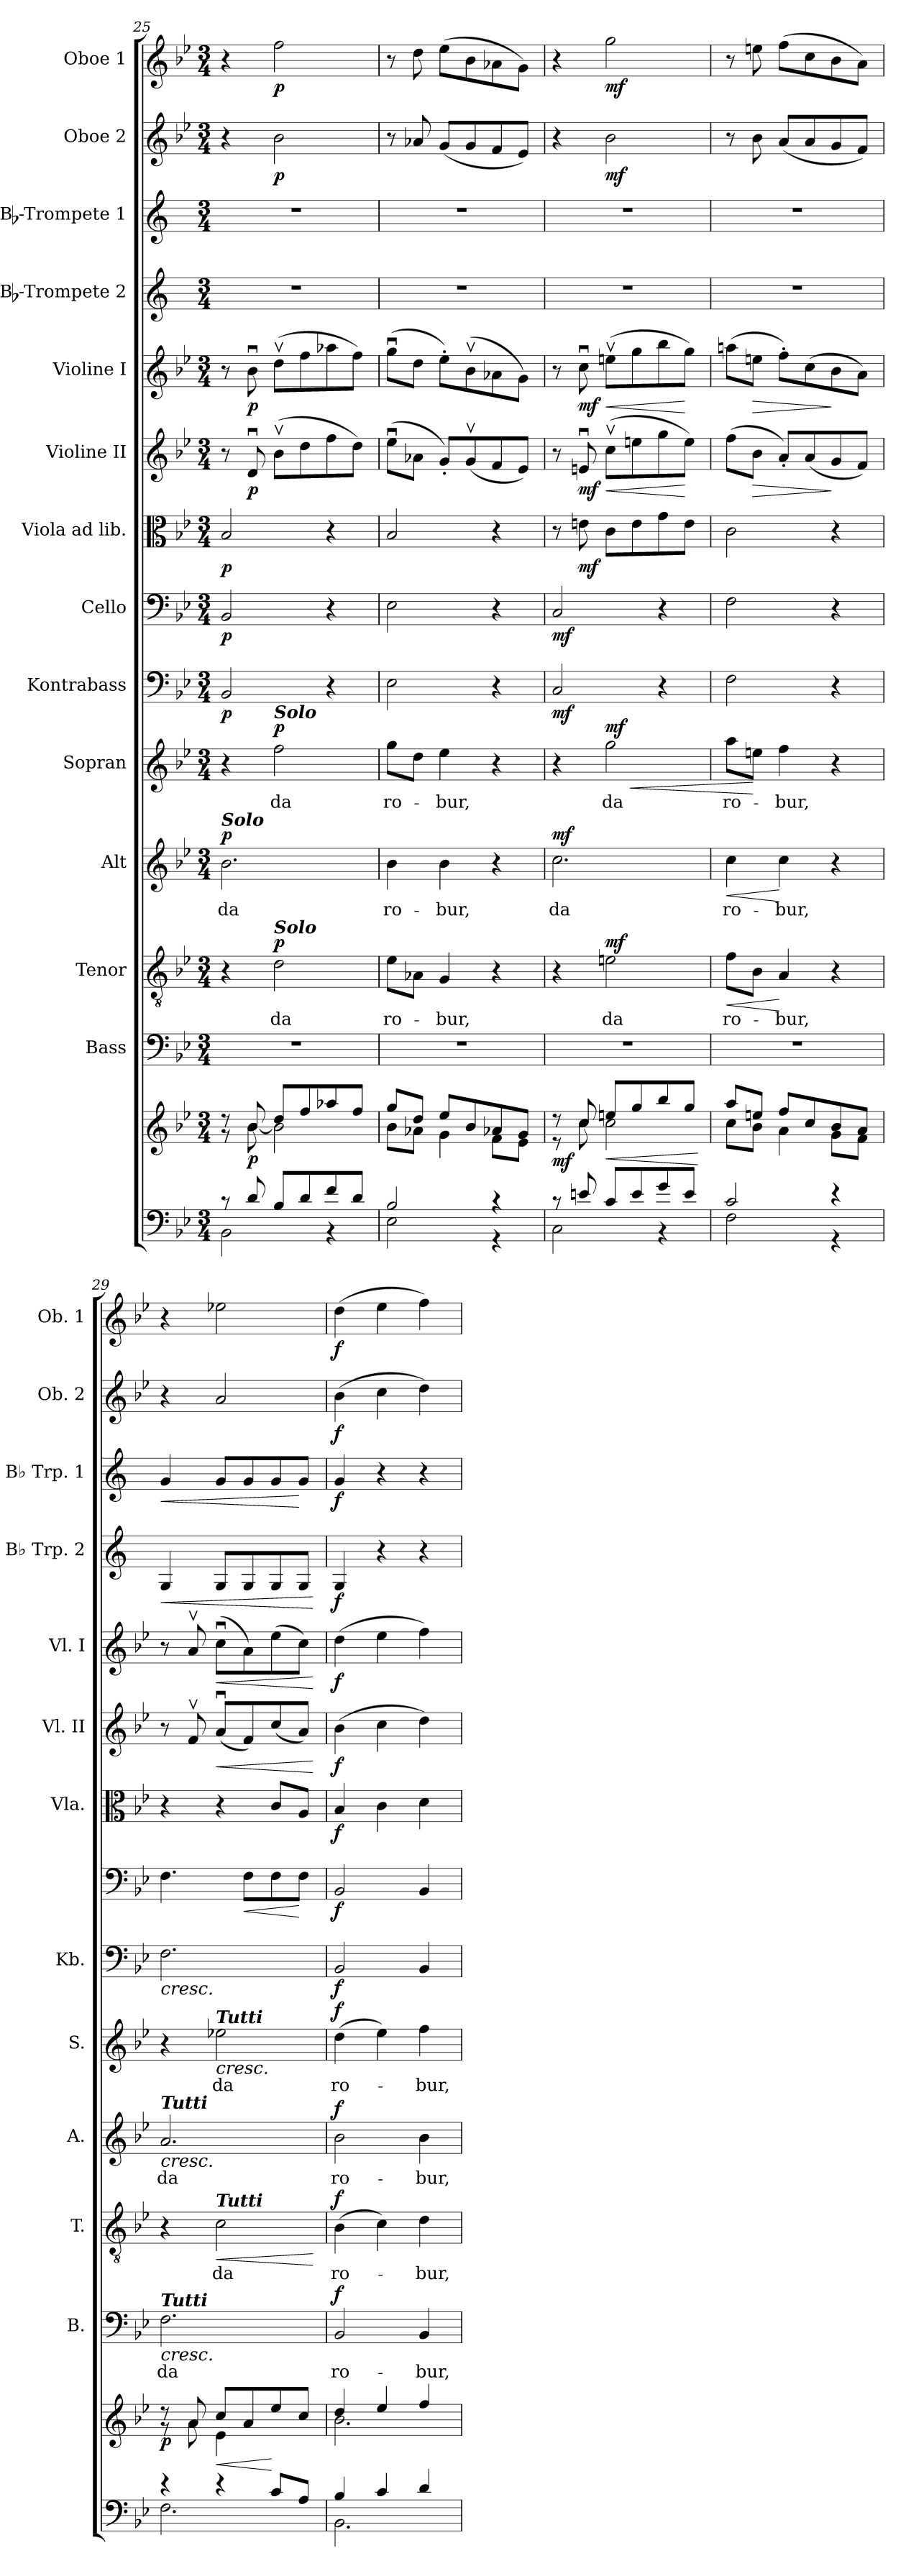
**kern	**kern	**dynam	**kern	**text	**dynam	**kern	**text	**dynam	**kern	**text	**dynam	**kern	**text	**dynam	**kern	**dynam	**kern	**dynam	**kern	**dynam	**kern	**dynam	**kern	**dynam	**kern	**dynam	**kern	**dynam	**kern	**dynam	**kern	**dynam
*part14	*part14	*part14	*part13	*part13	*part13	*part12	*part12	*part12	*part11	*part11	*part11	*part10	*part10	*part10	*part9	*part9	*part8	*part8	*part7	*part7	*part6	*part6	*part5	*part5	*part4	*part4	*part3	*part3	*part2	*part2	*part1	*part1
*staff15	*staff14	*staff14/15	*staff13	*staff13	*staff13	*staff12	*staff12	*staff12	*staff11	*staff11	*staff11	*staff10	*staff10	*staff10	*staff9	*staff9	*staff8	*staff8	*staff7	*staff7	*staff6	*staff6	*staff5	*staff5	*staff4	*staff4	*staff3	*staff3	*staff2	*staff2	*staff1	*staff1
*	*	*	*I"Bass	*	*	*I"Tenor	*	*	*I"Alt	*	*	*I"Sopran	*	*	*I"Kontrabass	*	*I"Cello	*	*I"Viola ad lib.	*	*I"Violine II	*	*I"Violine I	*	*I"Bb-Trompete 2	*	*I"Bb-Trompete 1	*	*I"Oboe 2	*	*I"Oboe 1	*
*	*	*	*I'B.	*	*	*I'T.	*	*	*I'A.	*	*	*I'S.	*	*	*I'Kb.	*	*	*	*I'Vla.	*	*I'Vl. II	*	*I'Vl. I	*	*I'Bb Trp. 2	*	*I'Bb Trp. 1	*	*I'Ob. 2	*	*I'Ob. 1	*
*clefF4	*clefG2	*	*clefF4	*	*	*clefGv2	*	*	*clefG2	*	*	*clefG2	*	*	*clefF4	*	*clefF4	*	*clefC3	*	*clefG2	*	*clefG2	*	*clefG2	*	*clefG2	*	*clefG2	*	*clefG2	*
*	*	*	*	*	*	*	*	*	*	*	*	*	*	*	*ITrd7c12	*	*	*	*	*	*	*	*	*	*ITrd1c2	*	*ITrd1c2	*	*	*	*	*
*k[b-e-]	*k[b-e-]	*	*k[b-e-]	*	*	*k[b-e-]	*	*	*k[b-e-]	*	*	*k[b-e-]	*	*	*k[b-e-]	*	*k[b-e-]	*	*k[b-e-]	*	*k[b-e-]	*	*k[b-e-]	*	*k[b-e-]	*	*k[b-e-]	*	*k[b-e-]	*	*k[b-e-]	*
*B-:	*B-:	*	*B-:	*	*	*B-:	*	*	*B-:	*	*	*B-:	*	*	*B-:	*	*B-:	*	*B-:	*	*B-:	*	*B-:	*	*B-:	*	*B-:	*	*B-:	*	*B-:	*
*M3/4	*M3/4	*	*M3/4	*	*	*M3/4	*	*	*M3/4	*	*	*M3/4	*	*	*M3/4	*	*M3/4	*	*M3/4	*	*M3/4	*	*M3/4	*	*M3/4	*	*M3/4	*	*M3/4	*	*M3/4	*
=25	=25	=25	=25	=25	=25	=25	=25	=25	=25	=25	=25	=25	=25	=25	=25	=25	=25	=25	=25	=25	=25	=25	=25	=25	=25	=25	=25	=25	=25	=25	=25	=25
*^	*^	*	*	*	*	*	*	*	*	*	*	*	*	*	*	*	*	*	*	*	*	*	*	*	*	*	*	*	*	*	*	*
!	!	!	!	!	!	!	!	!	!	!	!LO:TX:a:Bi:t=Solo	!	!	!	!	!	!	!	!	!	!	!	!	!	!	!	!	!	!	!	!	!	!	!
!	!	!	!	!	!	!	!	!	!	!	!	!LO:LY:b	!LO:DY:a	!	!	!	!	!LO:DY:b	!	!LO:DY:b	!	!LO:DY:b	!	!	!	!	!	!	!	!	!	!	!	!
8rc	2BB-\	8r	8r	.	2.r	.	.	4r	.	.	2.b-\	da	p	4r	.	.	2BBB-/	p	2BB-/	p	2B-/	p	8r	.	8r	.	2.r	.	2.r	.	4r	.	4r	.
!	!	!	!	!LO:DY:b	!	!	!	!	!	!	!	!	!	!	!	!	!	!	!	!	!	!	!	!LO:DY:b	!	!LO:DY:b	!	!	!	!	!	!	!	!
8d/	.	8b-/	[<8b-\	p	.	.	.	.	.	.	.	.	.	.	.	.	.	.	.	.	.	.	8du>/	p	8b-u>\	p	.	.	.	.	.	.	.	.
!	!	!	!	!	!	!	!	!	!	!	!	!	!	!LO:TX:a:Bi:t=Solo	!	!	!	!	!	!	!	!	!	!	!	!	!	!	!	!	!	!	!	!
!	!	!	!	!	!	!	!	!LO:TX:a:Bi:t=Solo	!	!	!	!	!	!	!	!	!	!	!	!	!	!	!	!	!	!	!	!	!	!	!	!	!	!
!	!	!	!	!	!	!	!	!	!LO:LY:b	!LO:DY:a	!	!	!	!	!LO:LY:b	!LO:DY:a	!	!	!	!	!	!	!	!	!	!	!	!	!	!	!	!LO:DY:b	!	!LO:DY:b
8B-/L	.	8dd/L	2b-\]	.	.	.	.	2d\	da	p	.	.	.	2ff\	da	p	.	.	.	.	.	.	(>8b-v>\L	.	(>8ddv>\L	.	.	.	.	.	2b-\	p	2ff\	p
8d/	.	8ff/	.	.	.	.	.	.	.	.	.	.	.	.	.	.	.	.	.	.	.	.	8dd\	.	8ff\	.	.	.	.	.	.	.	.	.
8f/	4r	8aa-X/	.	.	.	.	.	.	.	.	.	.	.	.	.	.	4r	.	4r	.	4r	.	8ff\	.	8aa-X\	.	.	.	.	.	.	.	.	.
8d/J	.	8ff/J	.	.	.	.	.	.	.	.	.	.	.	.	.	.	.	.	.	.	.	.	8dd\J)	.	8ff\J)	.	.	.	.	.	.	.	.	.
=26	=26	=26	=26	=26	=26	=26	=26	=26	=26	=26	=26	=26	=26	=26	=26	=26	=26	=26	=26	=26	=26	=26	=26	=26	=26	=26	=26	=26	=26	=26	=26	=26	=26	=26
!	!	!	!	!	!	!	!	!	!LO:LY:b	!	!	!LO:LY:b	!	!	!LO:LY:b	!	!	!	!	!	!	!	!	!	!	!	!	!	!	!	!	!	!	!
2B-/	2E-\	8gg/L	8b-\L	.	2.r	.	.	8e-\L	ro-	.	4b-\	ro-	.	8gg\L	ro-	.	2EE-\	.	2E-\	.	2B-/	.	(>8ee-u>\L	.	(>8ggu>\L	.	2.r	.	2.r	.	8r	.	8r	.
.	.	8dd/J	8a-X\J	.	.	.	.	8A-X\J	.	.	.	.	.	8dd\J	.	.	.	.	.	.	.	.	8a-X\J	.	8dd\J	.	.	.	.	.	8a-X/	.	8dd\	.
!	!	!	!	!	!	!	!	!	!LO:LY:b	!	!	!LO:LY:b	!	!	!LO:LY:b	!	!	!	!	!	!	!	!	!	!	!	!	!	!	!	!	!	!	!
.	.	8ee-/L	4g\	.	.	.	.	4G/	-bur,	.	4b-\	-bur,	.	4ee-\	-bur,	.	.	.	.	.	.	.	8g'</L)	.	8ee-'>\L)	.	.	.	.	.	(<8g/L	.	(>8ee-\L	.
.	.	8b-/	.	.	.	.	.	.	.	.	.	.	.	.	.	.	.	.	.	.	.	.	(<8gv>/	.	(>8b-v>\	.	.	.	.	.	8g/	.	8b-\	.
4r	4r	8a-X/	8f\L	.	.	.	.	4r	.	.	4r	.	.	4r	.	.	4r	.	4r	.	4r	.	8f/	.	8a-X\	.	.	.	.	.	8f/	.	8a-X\	.
.	.	8g/J	8e-\J	.	.	.	.	.	.	.	.	.	.	.	.	.	.	.	.	.	.	.	8e-/J)	.	8g\J)	.	.	.	.	.	8e-/J)	.	8g\J)	.
=27	=27	=27	=27	=27	=27	=27	=27	=27	=27	=27	=27	=27	=27	=27	=27	=27	=27	=27	=27	=27	=27	=27	=27	=27	=27	=27	=27	=27	=27	=27	=27	=27	=27	=27
!	!	!	!	!LO:DY:b	!	!	!	!	!	!	!	!LO:LY:b	!LO:DY:a	!	!	!	!	!LO:DY:b	!	!LO:DY:b	!	!	!	!	!	!	!	!	!	!	!	!	!	!
8rc	2C\	8r	8r	mf	2.r	.	.	4r	.	.	2.cc\	da	mf	4r	.	.	2CC/	mf	2C/	mf	8r	.	8r	.	8r	.	2.r	.	2.r	.	4r	.	4r	.
!	!	!	!	!	!	!	!	!	!	!	!	!	!	!	!	!	!	!	!	!	!	!LO:DY:b	!	!LO:DY:b	!	!LO:DY:b	!	!	!	!	!	!	!	!
8en/	.	8cc/	8cc\	.	.	.	.	.	.	.	.	.	.	.	.	.	.	.	.	.	8en\	mf	8enu>/	mf	8ccu>\	mf	.	.	.	.	.	.	.	.
!	!	!	!	!LO:HP:b	!	!	!	!	!LO:LY:b	!LO:DY:a	!	!	!	!	!LO:LY:b	!LO:HP:b	!	!	!	!	!	!	!	!LO:HP:b	!	!LO:HP:b	!	!	!	!	!	!	!	!
!	!	!	!	!	!	!	!	!	!	!	!	!	!	!	!	!LO:DY:n=1:a	!	!	!	!	!	!	!	!	!	!	!	!	!	!	!	!LO:DY:b	!	!LO:DY:b
8c/L	.	8een/L	2cc\	<	.	.	.	2en\	da	mf	.	.	.	2gg\	da	< mf	.	.	.	.	8c\L	.	(>8ccv>\L	<	(>8eenv>\L	<	.	.	.	.	2b-\	mf	2gg\	mf
8e/	.	8gg/	.	.	.	.	.	.	.	.	.	.	.	.	.	.	.	.	.	.	8e\	.	8een\	.	8gg\	.	.	.	.	.	.	.	.	.
8g/	4r	8bb-/	.	.	.	.	.	.	.	.	.	.	.	.	.	.	4r	.	4r	.	8g\	.	8gg\	.	8bb-\	.	.	.	.	.	.	.	.	.
8e/J	.	8gg/J	.	.	.	.	.	.	.	.	.	.	.	.	.	.	.	.	.	.	8e\J	.	8ee\J)	[	8gg\J)	[	.	.	.	.	.	.	.	.
*v	*v	*	*	*	*	*	*	*	*	*	*	*	*	*	*	*	*	*	*	*	*	*	*	*	*	*	*	*	*	*	*	*	*	*
*	*v	*v	*	*	*	*	*	*	*	*	*	*	*	*	*	*	*	*	*	*	*	*	*	*	*	*	*	*	*	*	*	*	*
.	.	[	.	.	.	.	.	.	.	.	.	.	.	.	.	.	.	.	.	.	.	.	.	.	.	.	.	.	.	.	.	.
=28	=28	=28	=28	=28	=28	=28	=28	=28	=28	=28	=28	=28	=28	=28	=28	=28	=28	=28	=28	=28	=28	=28	=28	=28	=28	=28	=28	=28	=28	=28	=28	=28
*^	*^	*	*	*	*	*	*	*	*	*	*	*	*	*	*	*	*	*	*	*	*	*	*	*	*	*	*	*	*	*	*	*
!	!	!	!	!	!	!	!	!	!LO:LY:b	!LO:HP:b	!	!LO:LY:b	!LO:HP:b	!	!LO:LY:b	!	!	!	!	!	!	!	!	!	!	!	!	!	!	!	!	!	!	!
2c/	2F\	8aa/L	8cc\L	.	2.r	.	.	8f\L	ro-	<	4cc\	ro-	<	8aa\L	ro-	.	2FF\	.	2F\	.	2c\	.	(>8ff\L	.	(>8aan\L	.	2.r	.	2.r	.	8r	.	8r	.
!	!	!	!	!	!	!	!	!	!	!	!	!	!	!	!	!	!	!	!	!	!	!	!	!LO:HP:b	!	!LO:HP:b	!	!	!	!	!	!	!	!
.	.	8een/J	8b-\J	.	.	.	.	8B-\J	.	.	.	.	.	8een\J	.	[	.	.	.	.	.	.	8b-\J	>	8een\J	>	.	.	.	.	8b-\	.	8een\	.
!	!	!	!	!	!	!	!	!	!LO:LY:b	!	!	!LO:LY:b	!	!	!LO:LY:b	!	!	!	!	!	!	!	!	!	!	!	!	!	!	!	!	!	!	!
.	.	8ff/L	4a\	.	.	.	.	4A/	-bur,	[	4cc\	-bur,	[	4ff\	-bur,	.	.	.	.	.	.	.	8a'</L)	.	8ff'>\L)	.	.	.	.	.	(<8a/L	.	(>8ff\L	.
.	.	8cc/	.	.	.	.	.	.	.	.	.	.	.	.	.	.	.	.	.	.	.	.	(<8a/	.	(>8cc\	.	.	.	.	.	8a/	.	8cc\	.
4r	4r	8b-/	8g\L	.	.	.	.	4r	.	.	4r	.	.	4r	.	.	4r	.	4r	.	4r	.	8g/	]	8b-\	]	.	.	.	.	8g/	.	8b-\	.
.	.	8a/J	8f\J	.	.	.	.	.	.	.	.	.	.	.	.	.	.	.	.	.	.	.	8f/J)	.	8a\J)	.	.	.	.	.	8f/J)	.	8a\J)	.
=29	=29	=29	=29	=29	=29	=29	=29	=29	=29	=29	=29	=29	=29	=29	=29	=29	=29	=29	=29	=29	=29	=29	=29	=29	=29	=29	=29	=29	=29	=29	=29	=29	=29	=29
!	!	!	!	!	!	!	!	!	!	!	!LO:TX:a:Bi:t=Tutti	!	!	!	!	!	!	!	!	!	!	!	!	!	!	!	!	!	!	!	!	!	!	!
!	!	!	!	!	!LO:TX:a:Bi:t=Tutti	!	!	!	!	!	!	!	!	!	!	!	!	!	!	!	!	!	!	!	!	!	!	!	!	!	!	!	!	!
!	!	!	!	!LO:DY:b	!	!LO:LY:b	!LO:HP:b	!	!	!	!	!LO:LY:b	!LO:HP:b	!	!	!	!	!LO:HP:b	!	!	!	!	!	!	!	!	!	!LO:HP:b	!	!LO:HP:b	!	!	!	!
4rd	2.F\	8r	8r	p	2.F\	da	<	4r	.	.	2.a/	da	<	4r	.	.	2.FF\	<	4.F\	.	4r	.	8r	.	8r	.	4F/	<	4f/	<	4r	.	4r	.
.	.	8a/	8a\	.	.	.	.	.	.	.	.	.	.	.	.	.	.	.	.	.	.	.	8fv>/	.	8av>/	.	.	.	.	.	.	.	.	.
!	!	!	!	!	!	!	!	!	!	!	!	!	!	!LO:TX:a:Bi:t=Tutti	!	!	!	!	!	!	!	!	!	!	!	!	!	!	!	!	!	!	!	!
!	!	!	!	!	!	!	!	!LO:TX:a:Bi:t=Tutti	!	!	!	!	!	!	!	!	!	!	!	!	!	!	!	!	!	!	!	!	!	!	!	!	!	!
!	!	!	!	!LO:HP:b	!	!	!	!	!LO:LY:b	!LO:HP:b	!	!	!	!	!LO:LY:b	!LO:HP:b	!	!	!	!	!	!	!	!LO:HP:b	!	!LO:HP:b	!	!	!	!	!	!	!	!
4rd	.	8cc/L	4e-\	<	.	.	.	2c\	da	<	.	.	.	2ee-X\	da	<	.	.	.	.	4r	.	(<8au>/L	<	(>8ccu>\L	<	8F/L	.	8f/L	.	2a/	.	2ee-X\	.
!	!	!	!	!	!	!	!	!	!	!	!	!	!	!	!	!	!	!	!	!LO:HP:b	!	!	!	!	!	!	!	!	!	!	!	!	!	!
.	.	8a/	.	.	.	.	.	.	.	.	.	.	.	.	.	.	.	.	8F\L	<	.	.	8f/)	.	8a\)	.	8F/	.	8f/	.	.	.	.	.
8c/L	.	8ee-/	4ryy	[	.	.	.	.	.	.	.	.	.	.	.	.	.	.	8F\	.	8c/L	.	(<8cc/	.	(>8ee-\	.	8F/	.	8f/	.	.	.	.	.
8A/J	.	8cc/J	.	.	.	.	.	.	.	.	.	.	.	.	.	.	.	.	8F\J	[	8A/J	.	8a/J)	.	8cc\J)	.	8F/J	.	8f/J	[	.	.	.	.
*v	*v	*	*	*	*	*	*	*	*	*	*	*	*	*	*	*	*	*	*	*	*	*	*	*	*	*	*	*	*	*	*	*	*	*
*	*v	*v	*	*	*	*	*	*	*	*	*	*	*	*	*	*	*	*	*	*	*	*	*	*	*	*	*	*	*	*	*	*	*
.	.	.	.	.	.	.	.	[	.	.	.	.	.	.	.	.	.	.	.	.	.	[	.	[	.	[	.	.	.	.	.	.
=30	=30	=30	=30	=30	=30	=30	=30	=30	=30	=30	=30	=30	=30	=30	=30	=30	=30	=30	=30	=30	=30	=30	=30	=30	=30	=30	=30	=30	=30	=30	=30	=30
*^	*^	*	*	*	*	*	*	*	*	*	*	*	*	*	*	*	*	*	*	*	*	*	*	*	*	*	*	*	*	*	*	*
!	!	!	!	!	!	!LO:LY:b	!LO:DY:a	!	!LO:LY:b	!LO:DY:a	!	!LO:LY:b	!LO:DY:a	!	!LO:LY:b	!LO:DY:a	!	!LO:DY:b	!	!LO:DY:b	!	!LO:DY:b	!	!LO:DY:b	!	!LO:DY:b	!	!LO:DY:b	!	!LO:DY:b	!	!LO:DY:b	!	!LO:DY:b
4B-/	2.BB-\	4dd/	2.b-\	.	2BB-/	ro-	f	(>4B-\	ro-	f	2b-\	ro-	f	(>4dd\	ro-	f	2BBB-/	f	2BB-/	f	4B-/	f	(>4b-\	f	(>4dd\	f	4F/	f	4f/	f	(>4b-\	f	(>4dd\	f
4c/	.	4ee-/	.	.	.	.	.	4c\)	.	.	.	.	.	4ee-\)	.	[	.	.	.	.	4c\	.	4cc\	.	4ee-\	.	4r	.	4r	.	4cc\	.	4ee-\	.
!	!	!	!	!	!	!LO:LY:b	!	!	!LO:LY:b	!	!	!LO:LY:b	!	!	!LO:LY:b	!	!	!	!	!	!	!	!	!	!	!	!	!	!	!	!	!	!	!
4d/	.	4ff/	.	.	4BB-/	-bur,	[	4d\	-bur,	.	4b-\	-bur,	[	4ff\	-bur,	.	4BBB-/	[	4BB-/	.	4d\	.	4dd\)	.	4ff\)	.	4r	.	4r	.	4dd\)	.	4ff\)	.
*v	*v	*	*	*	*	*	*	*	*	*	*	*	*	*	*	*	*	*	*	*	*	*	*	*	*	*	*	*	*	*	*	*	*	*
*	*v	*v	*	*	*	*	*	*	*	*	*	*	*	*	*	*	*	*	*	*	*	*	*	*	*	*	*	*	*	*	*	*	*
=	=	=	=	=	=	=	=	=	=	=	=	=	=	=	=	=	=	=	=	=	=	=	=	=	=	=	=	=	=	=	=	=
*-	*-	*-	*-	*-	*-	*-	*-	*-	*-	*-	*-	*-	*-	*-	*-	*-	*-	*-	*-	*-	*-	*-	*-	*-	*-	*-	*-	*-	*-	*-	*-	*-
